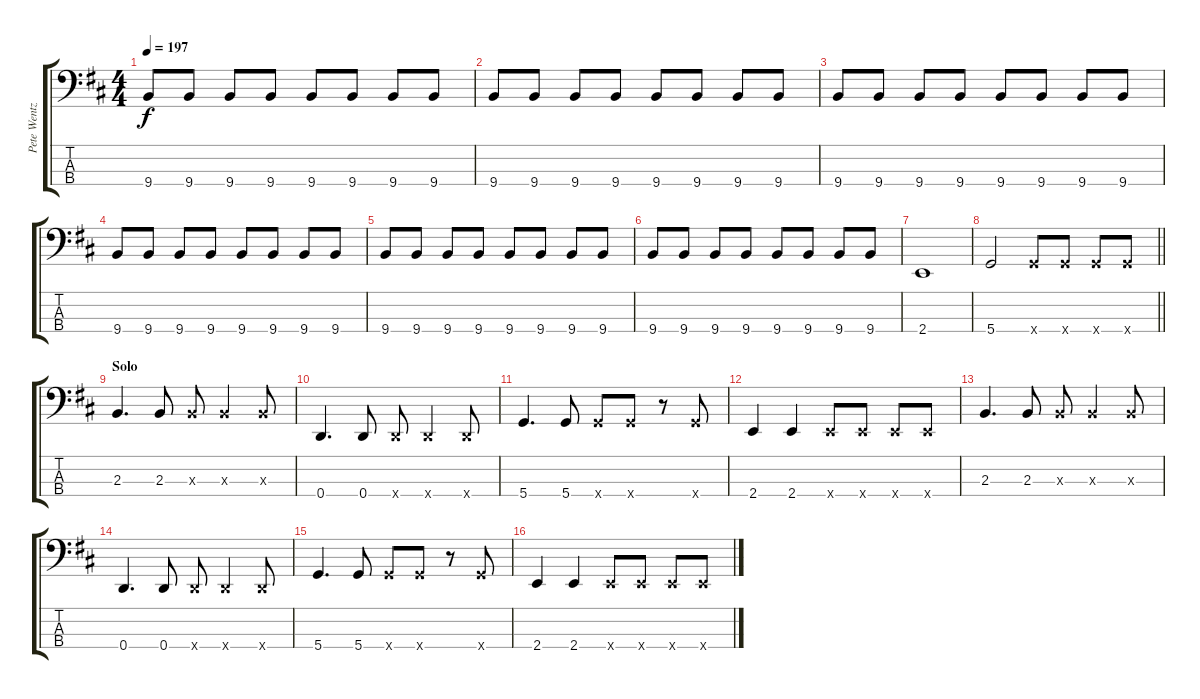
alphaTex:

\track ("Pete Wentz (Bass Guitar)" "Pete Wentz") {instrument electricbasspick}
\staff {score tabs}
\tuning (G2 D2 A1 D1) {hide}
\ts (4 4)
\tempo 197
\clef f4
\ks d
9.4.8{dy f} 9.4.8 9.4.8 9.4.8 9.4.8 9.4.8 9.4.8 9.4.8 |
9.4.8 9.4.8 9.4.8 9.4.8 9.4.8 9.4.8 9.4.8 9.4.8 |
9.4.8 9.4.8 9.4.8 9.4.8 9.4.8 9.4.8 9.4.8 9.4.8 |
9.4.8 9.4.8 9.4.8 9.4.8 9.4.8 9.4.8 9.4.8 9.4.8 |
9.4.8 9.4.8 9.4.8 9.4.8 9.4.8 9.4.8 9.4.8 9.4.8 |
9.4.8 9.4.8 9.4.8 9.4.8 9.4.8 9.4.8 9.4.8 9.4.8 |
2.4.1 |
\barLineRight lightlight
5.4.2 5.4{x}.8 5.4{x}.8 5.4{x}.8 5.4{x}.8 |
\section ("" "Solo")
2.3.4{d} 2.3.8 2.3{x}.8 2.3{x}.4 2.3{x}.8 |
0.4.4{d} 0.4.8 0.4{x}.8 0.4{x}.4 0.4{x}.8 |
5.4.4{d} 5.4.8 5.4{x}.8 5.4{x}.8 r.8 5.4{x}.8 |
2.4.4 2.4.4 2.4{x}.8 2.4{x}.8 2.4{x}.8 2.4{x}.8 |
2.3.4{d} 2.3.8 2.3{x}.8 2.3{x}.4 2.3{x}.8 |
0.4.4{d} 0.4.8 0.4{x}.8 0.4{x}.4 0.4{x}.8 |
5.4.4{d} 5.4.8 5.4{x}.8 5.4{x}.8 r.8 5.4{x}.8 |
2.4.4 2.4.4 2.4{x}.8 2.4{x}.8 2.4{x}.8 2.4{x}.8
